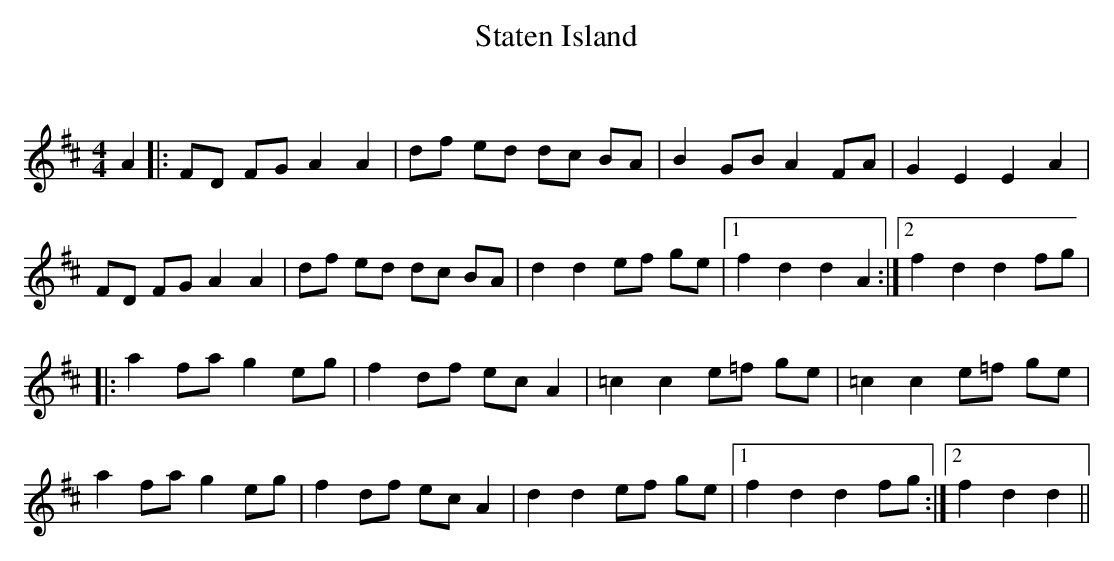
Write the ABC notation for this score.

X:1
T: Staten Island
C:
Q: 232
K:D
M:4/4
L:1/8
A2|:FD FG A2 A2|df ed dc BA|B2 GB A2 FA|G2 E2 E2 A2|
FD FG A2 A2|df ed dc BA|d2 d2 ef ge|1f2 d2 d2 A2:|2f2 d2 d2 fg|
|:a2 fa g2 eg|f2 df ec A2|=c2 c2 e=f ge|=c2 c2 e=f ge|
a2 fa g2 eg|f2 df ec A2|d2 d2 ef ge|1f2 d2 d2 fg:|2f2 d2 d2||
